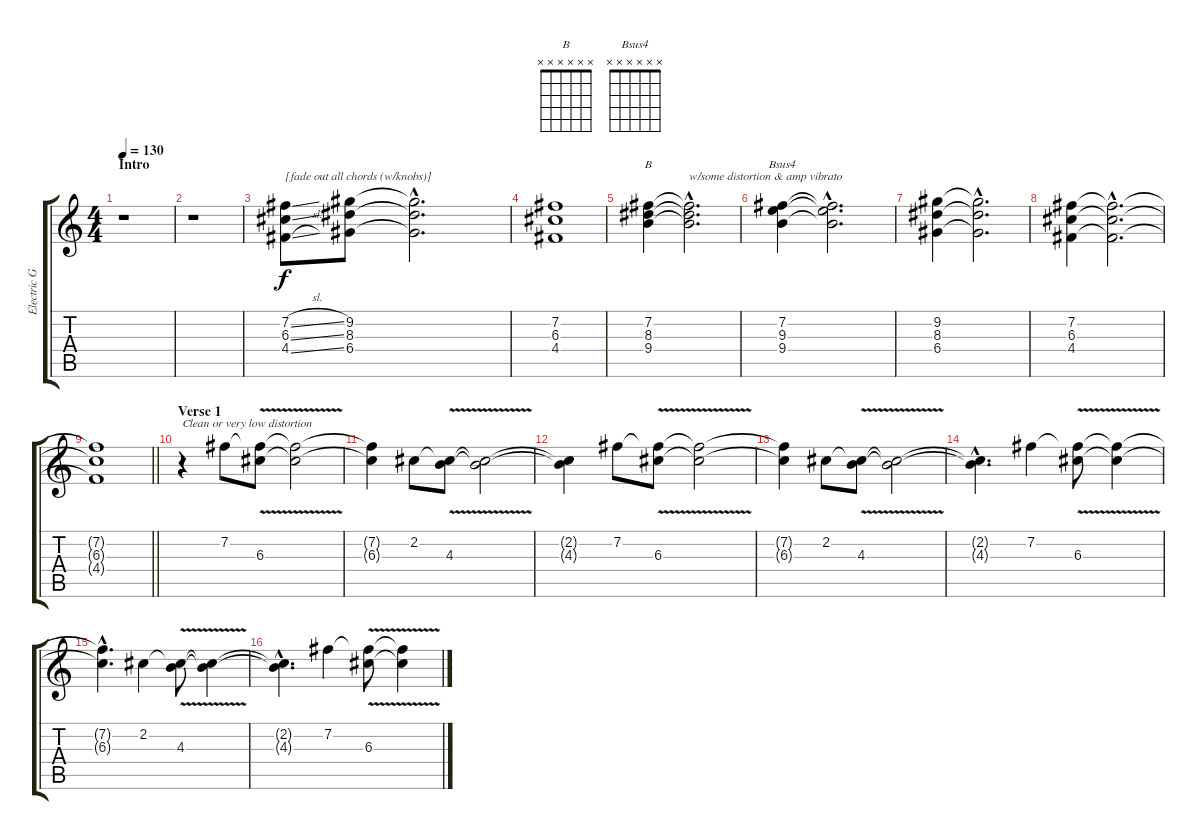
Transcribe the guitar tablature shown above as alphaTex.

\track ("Electric Guitar" "Electric G") {instrument electricguitarjazz}
\staff {score tabs}
\tuning (E4 B3 G3 D3 A2 E2) {hide}
\chord ("B" x x x x x x)
\chord ("Bsus4" x x x x x x)
\ts (4 4)
\section ("" "Intro")
\tempo 130
\clef g2
\ks c
r.1{dy f instrument electricguitarjazz} |
r.1 |
(7.2{sl} 6.3{sl} 4.4{sl}).8{txt "[fade out all chords (w/knobs)]"} (9.2 8.3 6.4).8 (9.2{hac t} 8.3{hac t} 6.4{hac t}).2{d} |
(7.2 6.3 4.4).1 |
(7.2 8.3 9.4).4{ch "B" volume 8 instrument distortionguitar} (7.2{hac t} 8.3{hac t} 9.4{hac t}).2{d txt "w/some distortion & amp vibrato" volume 3 instrument distortionguitar} |
(7.2 9.3 9.4).4{ch "Bsus4" volume 8} (7.2{hac t} 9.3{hac t} 9.4{hac t}).2{d volume 3} |
(9.2 8.3 6.4).4{volume 8} (9.2{hac t} 8.3{hac t} 6.4{hac t}).2{d volume 3} |
(7.2 6.3 4.4).4{volume 8} (7.2{hac t} 6.3{hac t} 4.4{hac t}).2{d volume 3} |
\barLineRight lightlight
(7.2{t} 6.3{t} 4.4{t}).1 |
\section ("" "Verse 1")
r.4{txt "Clean or very low distortion" volume 14 instrument electricguitarjazz} 7.2.8 (7.2{t} 6.3{v}).8 (7.2{t} 6.3{t}).2 |
(7.2{t} 6.3{t}).4 2.2.8 (2.2{t} 4.3{v}).8 (2.2{t} 4.3{t}).2 |
(2.2{t} 4.3{t}).4 7.2.8 (7.2{t} 6.3{v}).8 (7.2{t} 6.3{t}).2 |
(7.2{t} 6.3{t}).4 2.2.8 (2.2{t} 4.3{v}).8 (2.2{t} 4.3{t}).2 |
(2.2{hac t} 4.3{hac t}).4{d} 7.2.4 (7.2{t} 6.3{v}).8 (7.2{t} 6.3{t}).4 |
(7.2{hac t} 6.3{hac t}).4{d} 2.2.4 (2.2{t} 4.3{v}).8 (2.2{t} 4.3{t}).4 |
(2.2{hac t} 4.3{hac t}).4{d} 7.2.4 (7.2{t} 6.3{v}).8 (7.2{t} 6.3{t}).4
